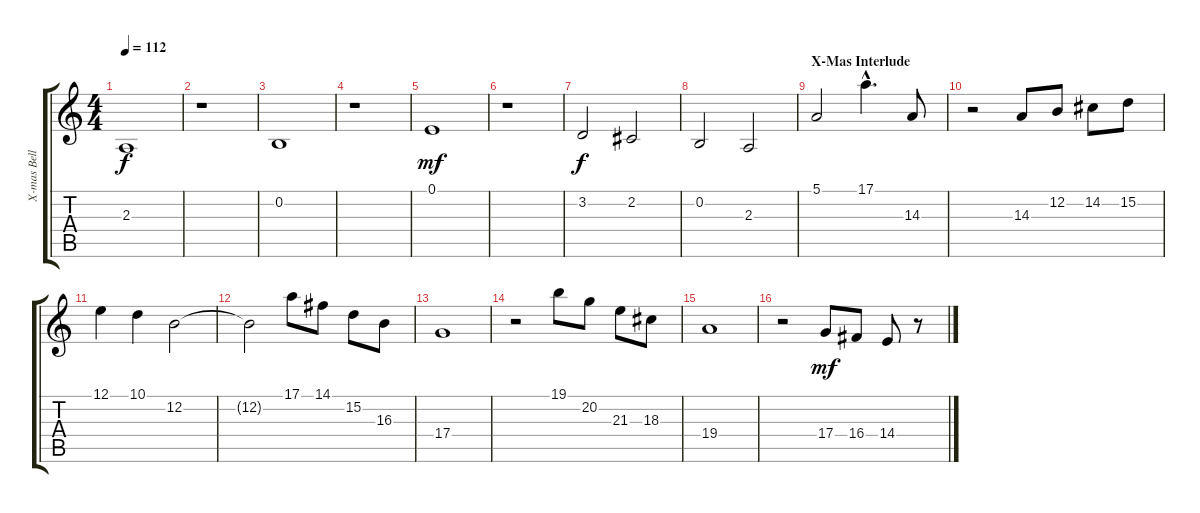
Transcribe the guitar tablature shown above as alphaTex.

\track ("X-mas Bells" "X-mas Bell") {instrument musicbox}
\staff {score tabs}
\tuning (E4 B3 G3 D3 A2 E2) {hide}
\ts (4 4)
\tempo 112
\clef g2
\ks c
2.3.1{dy f} |
r.1 |
0.2.1 |
r.1 |
0.1.1{dy mf} |
r.1 |
3.2.2{dy f} 2.2.2 |
0.2.2 2.3.2 |
\section ("" "X-Mas Interlude")
5.1.2 17.1{hac}.4{d} 14.3.8 |
r.2 14.3.8 12.2.8 14.2.8 15.2.8 |
12.1.4 10.1.4 12.2.2 |
12.2{t}.2 17.1.8 14.1.8 15.2.8 16.3.8 |
17.4.1 |
r.2 19.1.8 20.2.8 21.3.8 18.3.8 |
19.4.1 |
r.2 17.4.8{dy mf} 16.4.8 14.4.8 r.8
